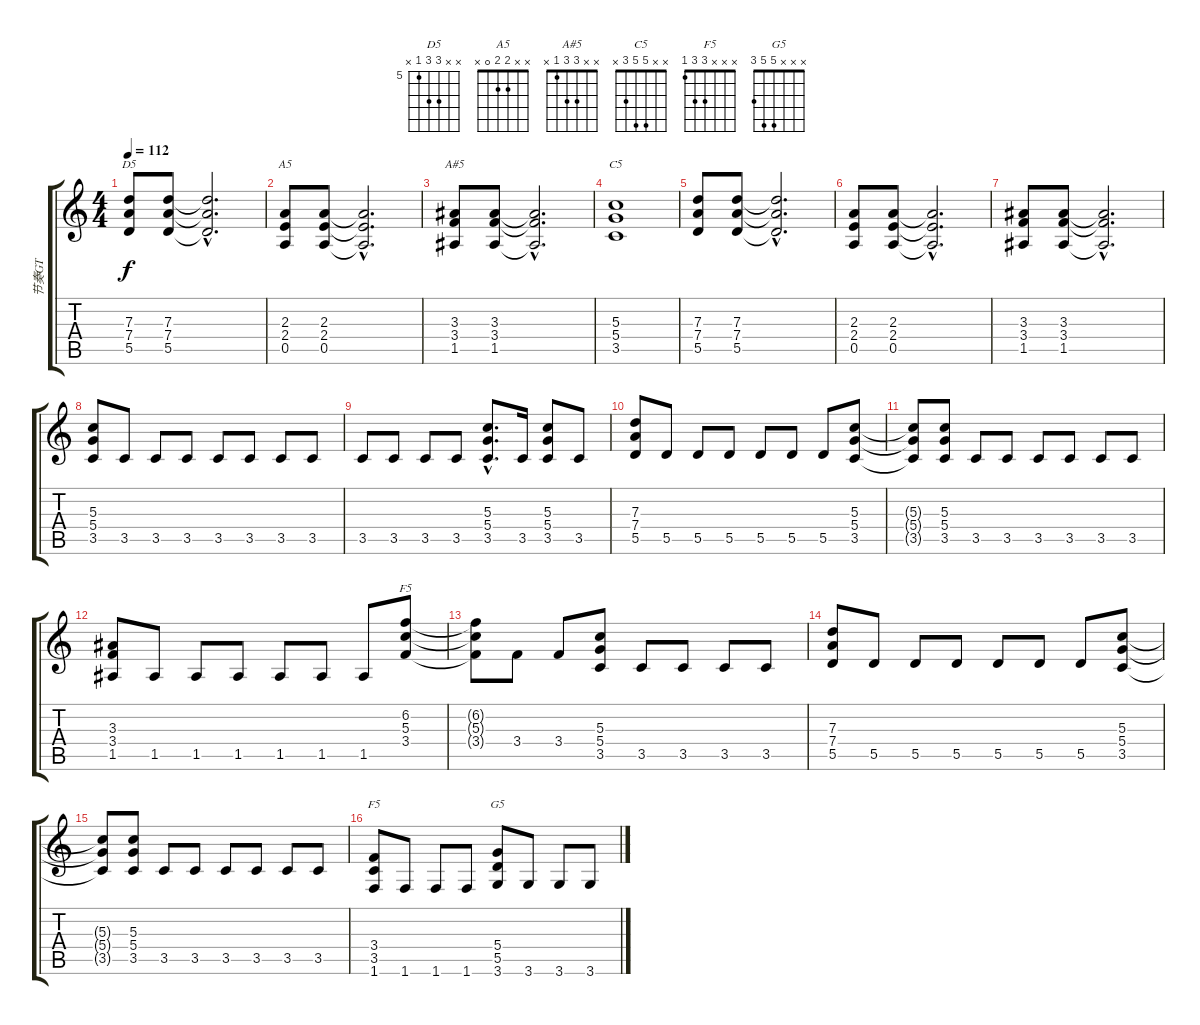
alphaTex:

\track ("节奏GT" "节奏GT") {instrument overdrivenguitar}
\staff {score tabs}
\tuning (E4 B3 G3 D3 A2 E2) {hide}
\chord ("D5" x x 7 7 5 x) {firstfret 5}
\chord ("A5" x x 2 2 0 x)
\chord ("A#5" x x 3 3 1 x)
\chord ("C5" x x 5 5 3 x)
\chord ("F5" x 6 5 3 x x) {firstfret 3}
\chord ("F5" x x x 3 3 1)
\chord ("G5" x x x 5 5 3)
\ts (4 4)
\tempo 112
\clef g2
\ks c
(7.3 7.4 5.5).8{ch "D5" dy f} (7.3 7.4 5.5).8 (7.3{hac t} 7.4{hac t} 5.5{hac t}).2{d} |
(2.3 2.4 0.5).8{ch "A5"} (2.3 2.4 0.5).8 (2.3{hac t} 2.4{hac t} 0.5{hac t}).2{d} |
(3.3 3.4 1.5).8{ch "A#5"} (3.3 3.4 1.5).8 (3.3{hac t} 3.4{hac t} 1.5{hac t}).2{d} |
(5.3 5.4 3.5).1{ch "C5"} |
(7.3 7.4 5.5).8 (7.3 7.4 5.5).8 (7.3{hac t} 7.4{hac t} 5.5{hac t}).2{d} |
(2.3 2.4 0.5).8 (2.3 2.4 0.5).8 (2.3{hac t} 2.4{hac t} 0.5{hac t}).2{d} |
(3.3 3.4 1.5).8 (3.3 3.4 1.5).8 (3.3{hac t} 3.4{hac t} 1.5{hac t}).2{d} |
(5.3 5.4 3.5).8 3.5.8 3.5.8 3.5.8 3.5.8 3.5.8 3.5.8 3.5.8 |
3.5.8 3.5.8 3.5.8 3.5.8 (5.3{hac} 5.4{hac} 3.5{hac}).8{d} 3.5.16 (5.3 5.4 3.5).8 3.5.8 |
(7.3 7.4 5.5).8 5.5.8 5.5.8 5.5.8 5.5.8 5.5.8 5.5.8 (5.3 5.4 3.5).8 |
(5.3{t} 5.4{t} 3.5{t}).8 (5.3 5.4 3.5).8 3.5.8 3.5.8 3.5.8 3.5.8 3.5.8 3.5.8 |
(3.3 3.4 1.5).8 1.5.8 1.5.8 1.5.8 1.5.8 1.5.8 1.5.8 (6.2 5.3 3.4).8{ch "F5"} |
(6.2{t} 5.3{t} 3.4{t}).8 3.4.8 3.4.8 (5.3 5.4 3.5).8 3.5.8 3.5.8 3.5.8 3.5.8 |
(7.3 7.4 5.5).8 5.5.8 5.5.8 5.5.8 5.5.8 5.5.8 5.5.8 (5.3 5.4 3.5).8 |
(5.3{t} 5.4{t} 3.5{t}).8 (5.3 5.4 3.5).8 3.5.8 3.5.8 3.5.8 3.5.8 3.5.8 3.5.8 |
(3.4 3.5 1.6).8{ch "F5"} 1.6.8 1.6.8 1.6.8 (5.4 5.5 3.6).8{ch "G5"} 3.6.8 3.6.8 3.6.8
